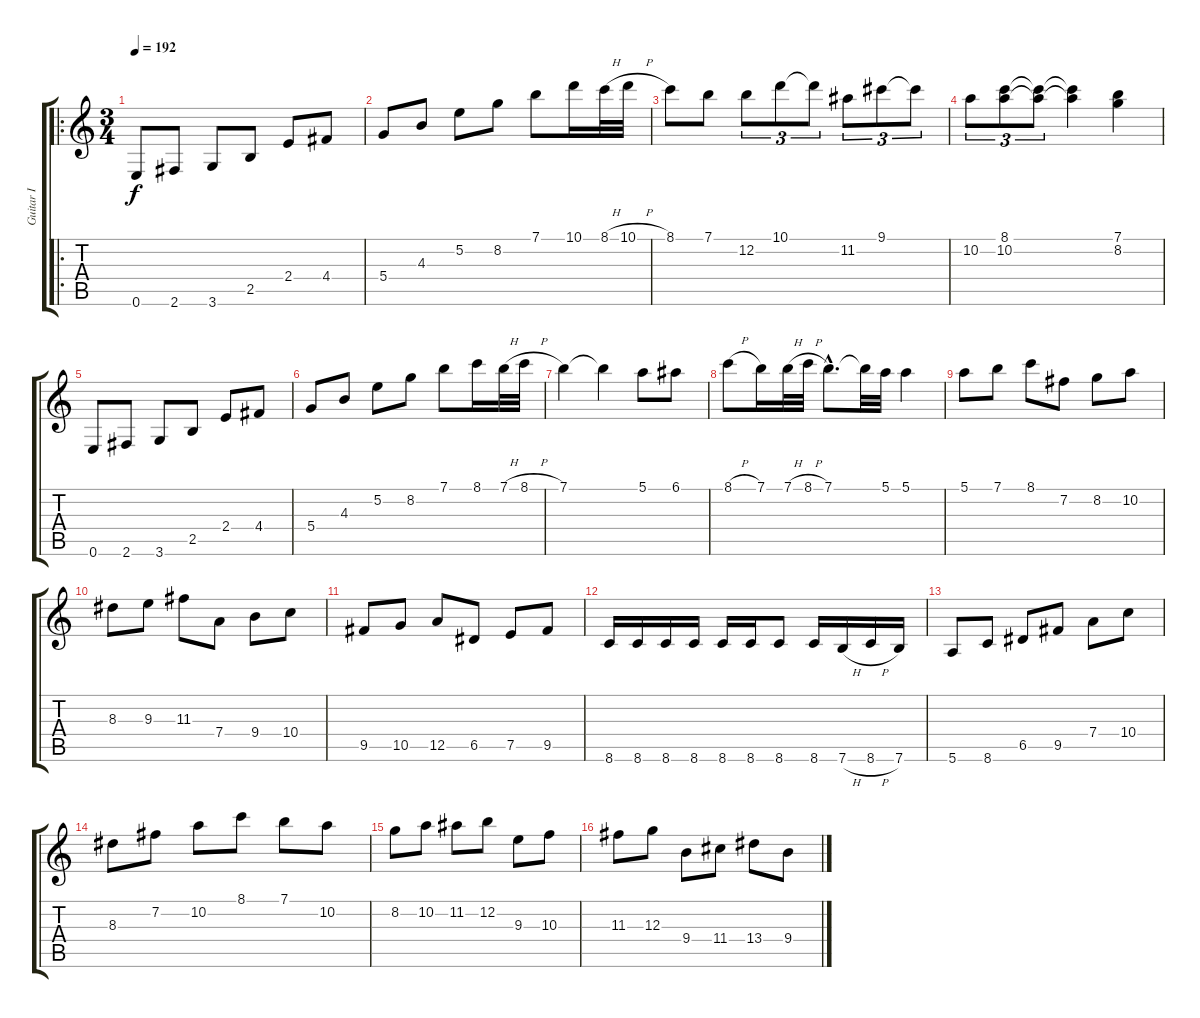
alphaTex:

\track ("Guitar I" "Guitar I") {instrument acousticguitarsteel}
\staff {score tabs}
\tuning (E4 B3 G3 D3 A2 E2) {hide}
\ro
\ts (3 4)
\tempo 192
\clef g2
\ks c
0.6.8{dy f instrument acousticguitarsteel} 2.6.8 3.6.8 2.5.8 2.4.8 4.4.8 |
5.4.8 4.3.8 5.2.8 8.2.8 7.1.8 10.1.16 8.1{h}.32 10.1{h}.32 |
8.1.8 7.1.8 12.2.8{tu (3 2)} 10.1.8{tu (3 2)} 10.1{t}.8{tu (3 2)} 11.2.8{tu (3 2)} 9.1.8{tu (3 2)} 9.1{t}.8{tu (3 2)} |
10.2.8{tu (3 2)} (8.1 10.2).8{tu (3 2)} (8.1{t} 10.2{t}).8{tu (3 2)} (8.1{t} 10.2{t}).4 (7.1 8.2).4 |
0.6.8 2.6.8 3.6.8 2.5.8 2.4.8 4.4.8 |
5.4.8 4.3.8 5.2.8 8.2.8 7.1.8 8.1.16 7.1{h}.32 8.1{h}.32 |
7.1.4 7.1{t}.4 5.1.8 6.1.8 |
8.1{h}.8 7.1.16 7.1{h}.32 8.1{h}.32 7.1{hac}.8{d} 7.1{t}.32 5.1.32 5.1.4 |
5.1.8 7.1.8 8.1.8 7.2.8 8.2.8 10.2.8 |
8.3.8 9.3.8 11.3.8 7.4.8 9.4.8 10.4.8 |
9.5.8 10.5.8 12.5.8 6.5.8 7.5.8 9.5.8 |
8.6.16 8.6.16 8.6.16 8.6.16 8.6.16 8.6.16 8.6.8 8.6.16 7.6{h}.16 8.6{h}.16 7.6.16 |
5.6.8 8.6.8 6.5.8 9.5.8 7.4.8 10.4.8 |
8.3.8 7.2.8 10.2.8 8.1.8 7.1.8 10.2.8 |
8.2.8 10.2.8 11.2.8 12.2.8 9.3.8 10.3.8 |
11.3.8 12.3.8 9.4.8 11.4.8 13.4.8 9.4.8
